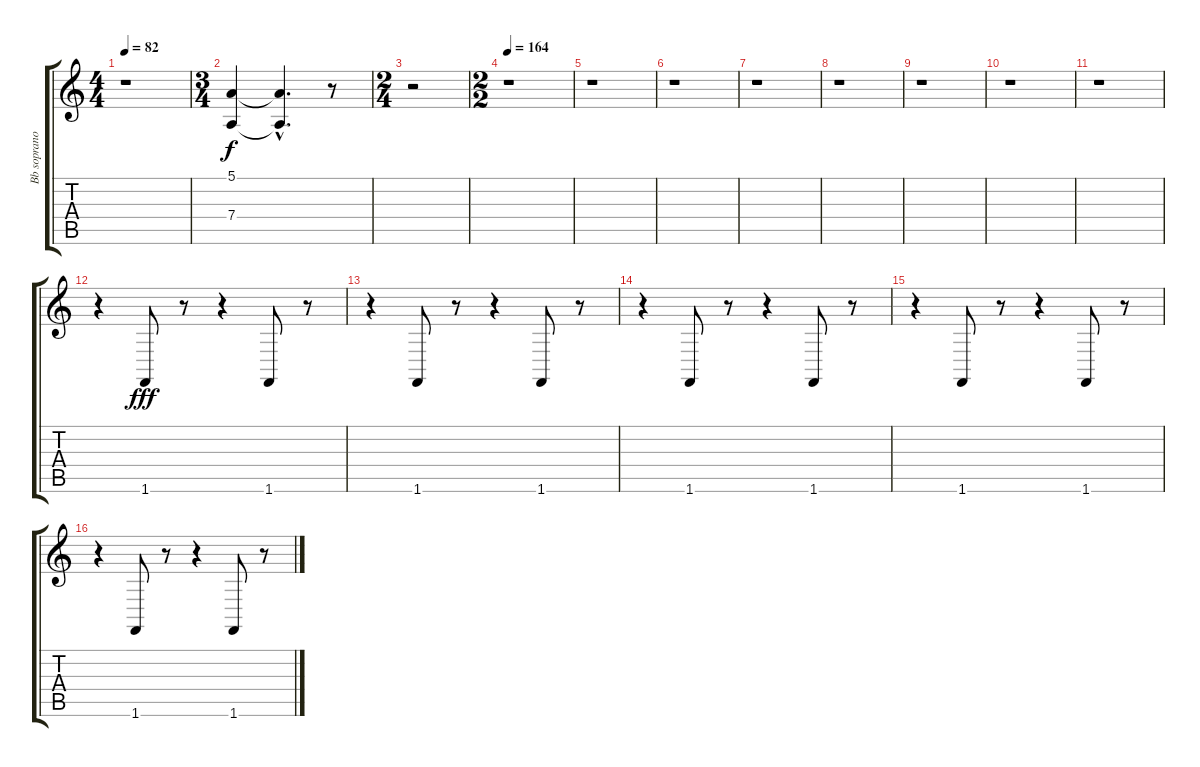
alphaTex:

\track ("Bb soprano clarinet" "Bb soprano") {instrument clarinet}
\staff {score tabs}
\tuning (E4 B3 G3 D3 A2 E2) {hide}
\ts (4 4)
\tempo 82
\clef g2
\ks c
r.1{dy ff} |
\ts (3 4)
(5.1 7.4).4{dy f} (5.1{hac t} 7.4{hac t}).4{d} r.8 |
\ts (2 4)
r.2 |
\ts (2 2)
\tempo 164
r.1 |
r.1 |
r.1 |
r.1 |
r.1 |
r.1 |
r.1 |
r.1 |
r.4 1.6.8{dy fff} r.8 r.4 1.6.8 r.8 |
r.4 1.6.8 r.8 r.4 1.6.8 r.8 |
r.4 1.6.8 r.8 r.4 1.6.8 r.8 |
r.4 1.6.8 r.8 r.4 1.6.8 r.8 |
r.4 1.6.8 r.8 r.4 1.6.8 r.8
